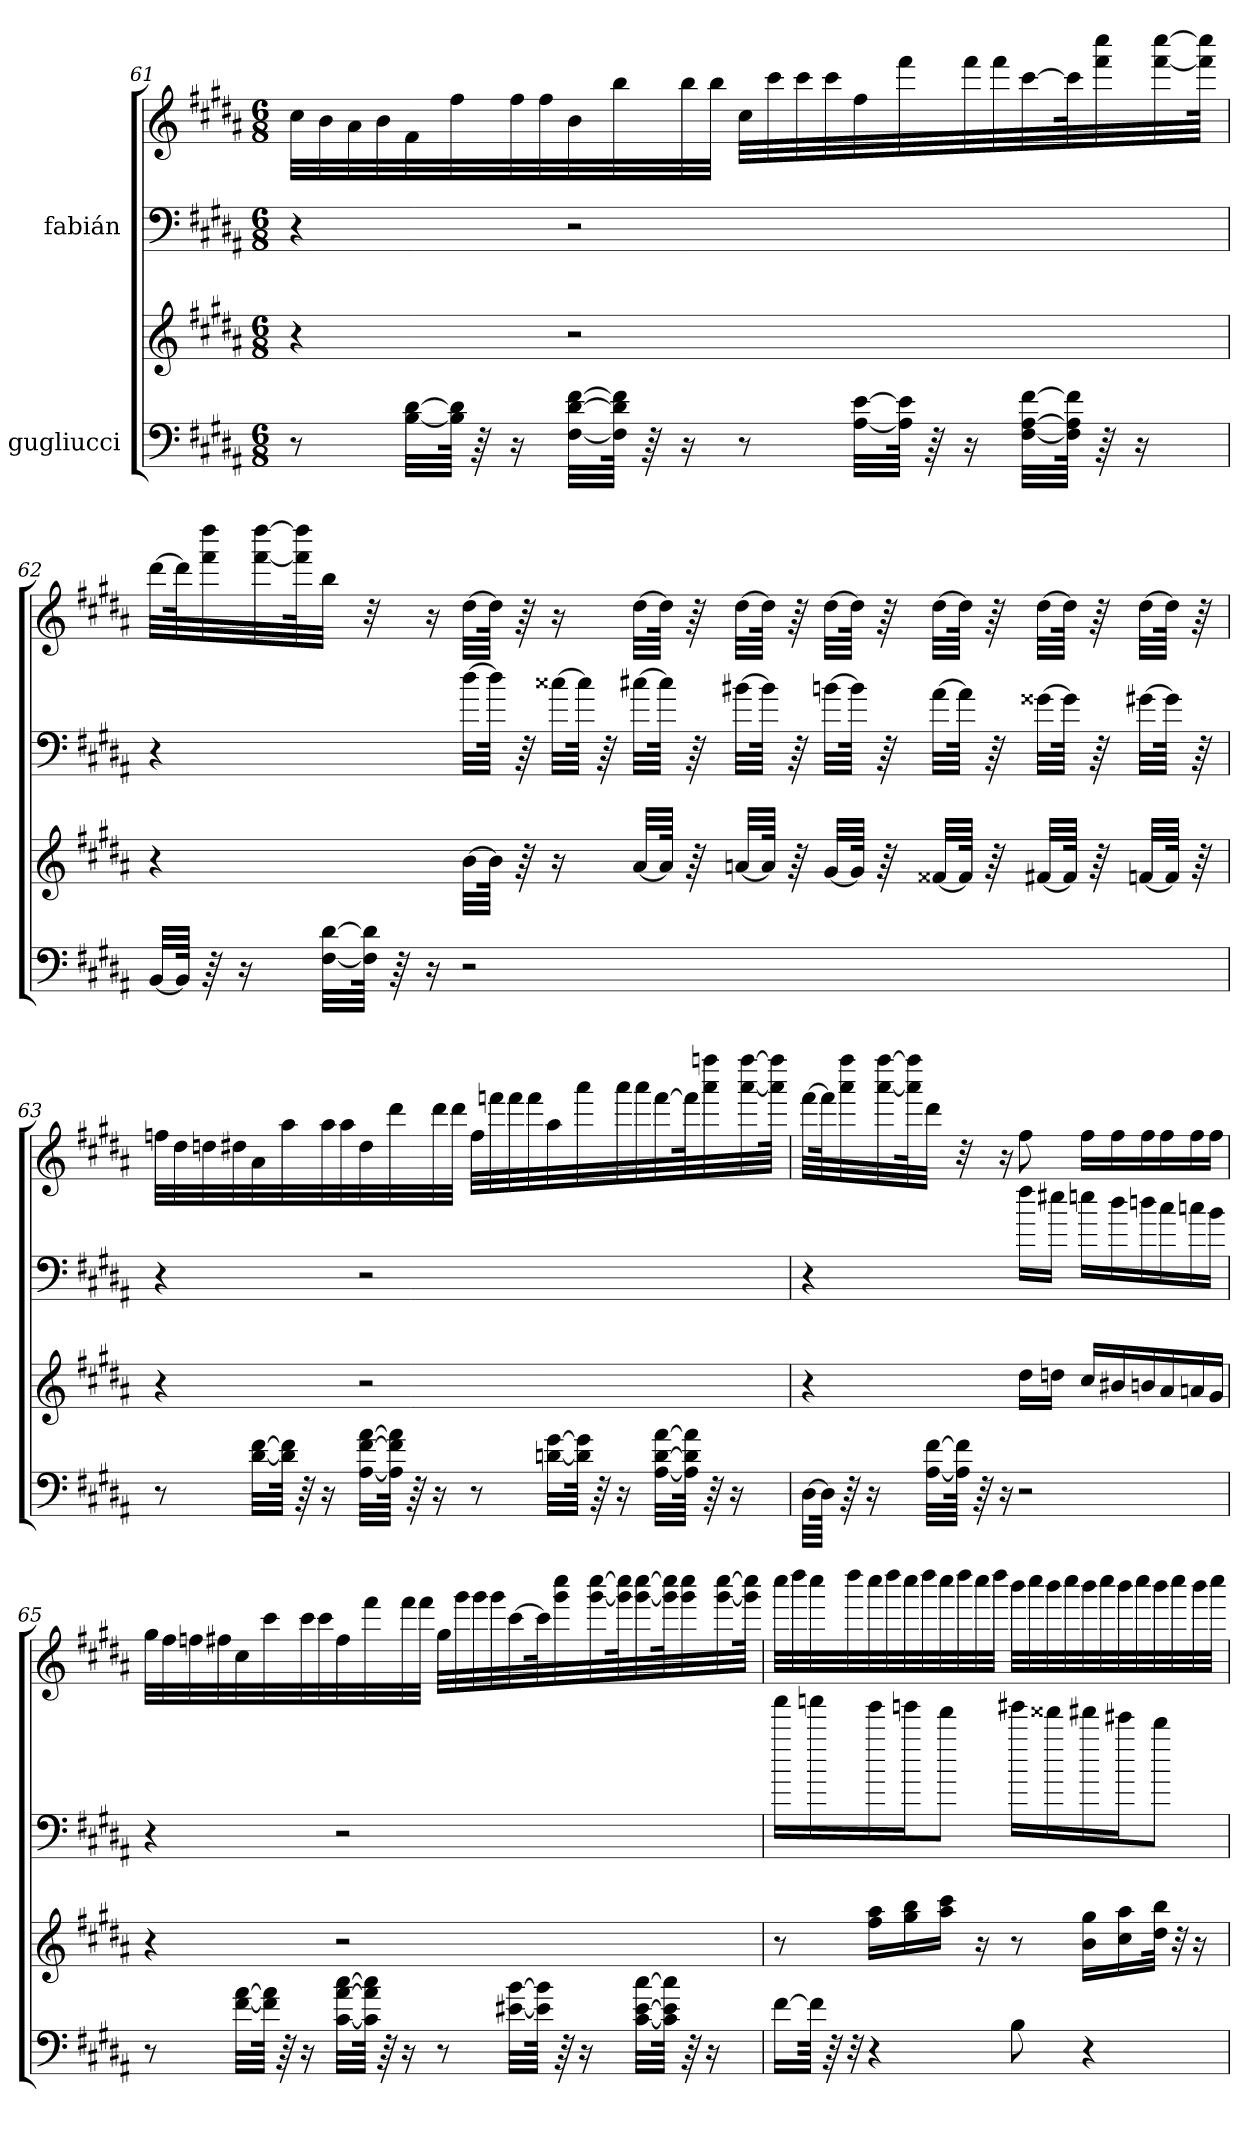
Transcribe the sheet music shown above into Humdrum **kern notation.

**kern	**kern	**kern	**kern
*part2	*part2	*part1	*part1
*staff4	*staff3	*staff2	*staff1
*I"gugliucci	*	*I"fabián	*
!!LO:LB:g=z
*clefF4	*clefG2	*clefF4	*clefG2
*k[f#c#g#d#a#]	*k[f#c#g#d#a#]	*k[f#c#g#d#a#]	*k[f#c#g#d#a#]
*B:	*B:	*B:	*B:
*M6/8	*M6/8	*M6/8	*M6/8
=61	=61	=61	=61
8r	4r	4r	32cc#\LLL
.	.	.	32b\
.	.	.	32a#\
.	.	.	32b\
[32B\ [32d#\LLL	.	.	32f#\
64B\] 64d#\]JJJk	.	.	32ff#\
64r	.	.	.
16r	.	.	32ff#\
.	.	.	32ff#\
[32F#\ [32d#\ [32f#\LLL	2r	2r	32b\
64F#\] 64d#\] 64f#\]JJJk	.	.	32bb\
64r	.	.	.
16r	.	.	32bb\
.	.	.	32bb\JJJ
8r	.	.	32cc#\LLL
.	.	.	32ccc#\
.	.	.	32ccc#\
.	.	.	32ccc#\
[32A#\ [32e\LLL	.	.	32ff#\
64A#\] 64e\]JJJk	.	.	32fff#\
64r	.	.	.
16r	.	.	32fff#\
.	.	.	32fff#\
[32F#\ [32A#\ [32f#\LLL	.	.	[32ccc#\
64F#\] 64A#\] 64f#\]JJJk	.	.	64ccc#\K]
64r	.	.	32fff#\ 32cccc#\
16r	.	.	.
.	.	.	[32fff#\ [32cccc#\
.	.	.	64fff#\] 64cccc#\]JJJk
!!LO:LB:g=z
=62	=62	=62	=62
[32BB/LLL	4r	4r	[32ddd#\LLL
64BB/JJJk]	.	.	64ddd#\K]
64r	.	.	32fff#\ 32dddd#\
16r	.	.	.
.	.	.	[32fff#\ [32dddd#\
.	.	.	64fff#\] 64dddd#\]K
[32F#\ [32d#\LLL	.	.	32bb\JJJ
64F#\] 64d#\]JJJk	.	.	32r
64r	.	.	.
16r	.	.	16r
2r	[32b\LLL	[32dd#\LLL	[32dd#\LLL
.	64b\JJJk]	64dd#\JJJk]	64dd#\JJJk]
.	64r	64r	64r
.	16r	[32cc##X\LLL	16r
.	.	64cc##\JJJk]	.
.	.	64r	.
.	[32a#/LLL	[32cc#X\LLL	[32dd#\LLL
.	64a#/JJJk]	64cc#\JJJk]	64dd#\JJJk]
.	64r	64r	64r
.	[32an/LLL	[32b#X\LLL	[32dd#\LLL
.	64a/JJJk]	64b#\JJJk]	64dd#\JJJk]
.	64r	64r	64r
.	[32g#/LLL	[32bn\LLL	[32dd#\LLL
.	64g#/JJJk]	64b\JJJk]	64dd#\JJJk]
.	64r	64r	64r
.	[32f##X/LLL	[32a#\LLL	[32dd#\LLL
.	64f##/JJJk]	64a#\JJJk]	64dd#\JJJk]
.	64r	64r	64r
.	[32f#X/LLL	[32g##X\LLL	[32dd#\LLL
.	64f#/JJJk]	64g##\JJJk]	64dd#\JJJk]
.	64r	64r	64r
.	[32fn/LLL	[32g#X\LLL	[32dd#\LLL
.	64f/JJJk]	64g#\JJJk]	64dd#\JJJk]
.	64r	64r	64r
!!LO:PB:g=z
=63	=63	=63	=63
8r	4r	4r	32ffn\LLL
.	.	.	32dd#\
.	.	.	32ddn\
.	.	.	32dd#X\
[32d#\ [32f#\LLL	.	.	32a#\
64d#\] 64f#\]JJJk	.	.	32aa#\
64r	.	.	.
16r	.	.	32aa#\
.	.	.	32aa#\
[32A#\ [32f#\ [32a#\LLL	2r	2r	32dd#\
64A#\] 64f#\] 64a#\]JJJk	.	.	32ddd#\
64r	.	.	.
16r	.	.	32ddd#\
.	.	.	32ddd#\JJJ
8r	.	.	32ff\LLL
.	.	.	32fffn\
.	.	.	32fff\
.	.	.	32fff\
[32dn\ [32g#\LLL	.	.	32aa#\
64d\] 64g#\]JJJk	.	.	32aaa#\
64r	.	.	.
16r	.	.	32aaa#\
.	.	.	32aaa#\
[32A#\ [32d\ [32a#\LLL	.	.	[32fff\
64A#\] 64d\] 64a#\]JJJk	.	.	64fff\K]
64r	.	.	32aaa#\ 32ffffn\
16r	.	.	.
.	.	.	[32aaa#\ [32ffff\
.	.	.	64aaa#\] 64ffff\]JJJk
!!LO:LB:g=z
=64	=64	=64	=64
[32D#\LLL	4r	4r	[32fff#\LLL
64D#\JJJk]	.	.	64fff#\K]
64r	.	.	32aaa#\ 32ffff#\
16r	.	.	.
.	.	.	[32aaa#\ [32ffff#\
.	.	.	64aaa#\] 64ffff#\]K
[32A#\ [32f#\LLL	.	.	32ddd#\JJJ
64A#\] 64f#\]JJJk	.	.	32r
64r	.	.	.
16r	.	.	16r
2r	16dd#\LL	16ff#\LL	8ff#\
.	16ddn\JJ	16ee#X\JJ	.
.	16cc#/LL	16een\LL	16ff#\LL
.	16b#X/	16dd#\	16ff#\
.	16bn/	16ddn\	16ff#\
.	16a#/	16cc#\	16ff#\
.	16an/	16ccn\	16ff#\
.	16g#/JJ	16b\JJ	16ff#\JJ
!!LO:LB:g=z
=65	=65	=65	=65
8r	4r	4r	32gg#\LLL
.	.	.	32ff#\
.	.	.	32ffn\
.	.	.	32ff#X\
[32f#\ [32a#\LLL	.	.	32cc#\
64f#\] 64a#\]JJJk	.	.	32ccc#\
64r	.	.	.
16r	.	.	32ccc#\
.	.	.	32ccc#\
[32c#\ [32a#\ [32cc#\LLL	2r	2r	32ff#\
64c#\] 64a#\] 64cc#\]JJJk	.	.	32fff#\
64r	.	.	.
16r	.	.	32fff#\
.	.	.	32fff#\JJJ
8r	.	.	32gg#\LLL
.	.	.	32ggg#\
.	.	.	32ggg#\
.	.	.	32ggg#\
[32e#X\ [32b\LLL	.	.	[32ccc#\
64e#\] 64b\]JJJk	.	.	64ccc#\K]
64r	.	.	32ggg#\ 32cccc#\
16r	.	.	.
.	.	.	[32ggg#\ [32cccc#\
.	.	.	64ggg#\] 64cccc#\]K
[32c#\ [32e#\ [32cc#\LLL	.	.	[32ggg#\ [32cccc#\
64c#\] 64e#\] 64cc#\]JJJk	.	.	64ggg#\] 64cccc#\]K
64r	.	.	32ggg#\ 32cccc#\
16r	.	.	.
.	.	.	[32ggg#\ [32cccc#\
.	.	.	64ggg#\] 64cccc#\]JJJk
!!LO:PB:g=z
=66	=66	=66	=66
[16f#\LL	8r	16aaa#\LL	32cccc#\LLL
.	.	.	32dddd#\
64f#\JJkk]	.	16aaan\	32cccc#\
64r	.	.	.
32r	.	.	32dddd#\
4r	16ff#\ 16aa#\LL	16ggg#\	32cccc#\
.	.	.	32dddd#\
.	16gg#\ 16bb\	16gggn\J	32cccc#\
.	.	.	32dddd#\
.	16aa#\ 16ccc#\JJ	8fff#\J	32cccc#\
.	.	.	32dddd#\
.	16r	.	32cccc#\
.	.	.	32dddd#\JJJ
8B\	8r	16ggg#X\LL	32bbb\LLL
.	.	.	32cccc#\
.	.	16fff##X\	32bbb\
.	.	.	32cccc#\
4r	16b\ 16gg#\LL	16fff#X\	32bbb\
.	.	.	32cccc#\
.	16cc#\ 16aa#\	16eee#X\J	32bbb\
.	.	.	32cccc#\
.	32dd#\ 32bb\JJk	8ddd#\J	32bbb\
.	32r	.	32cccc#\
.	16r	.	32bbb\
.	.	.	32cccc#\JJJ
=	=	=	=
*-	*-	*-	*-
